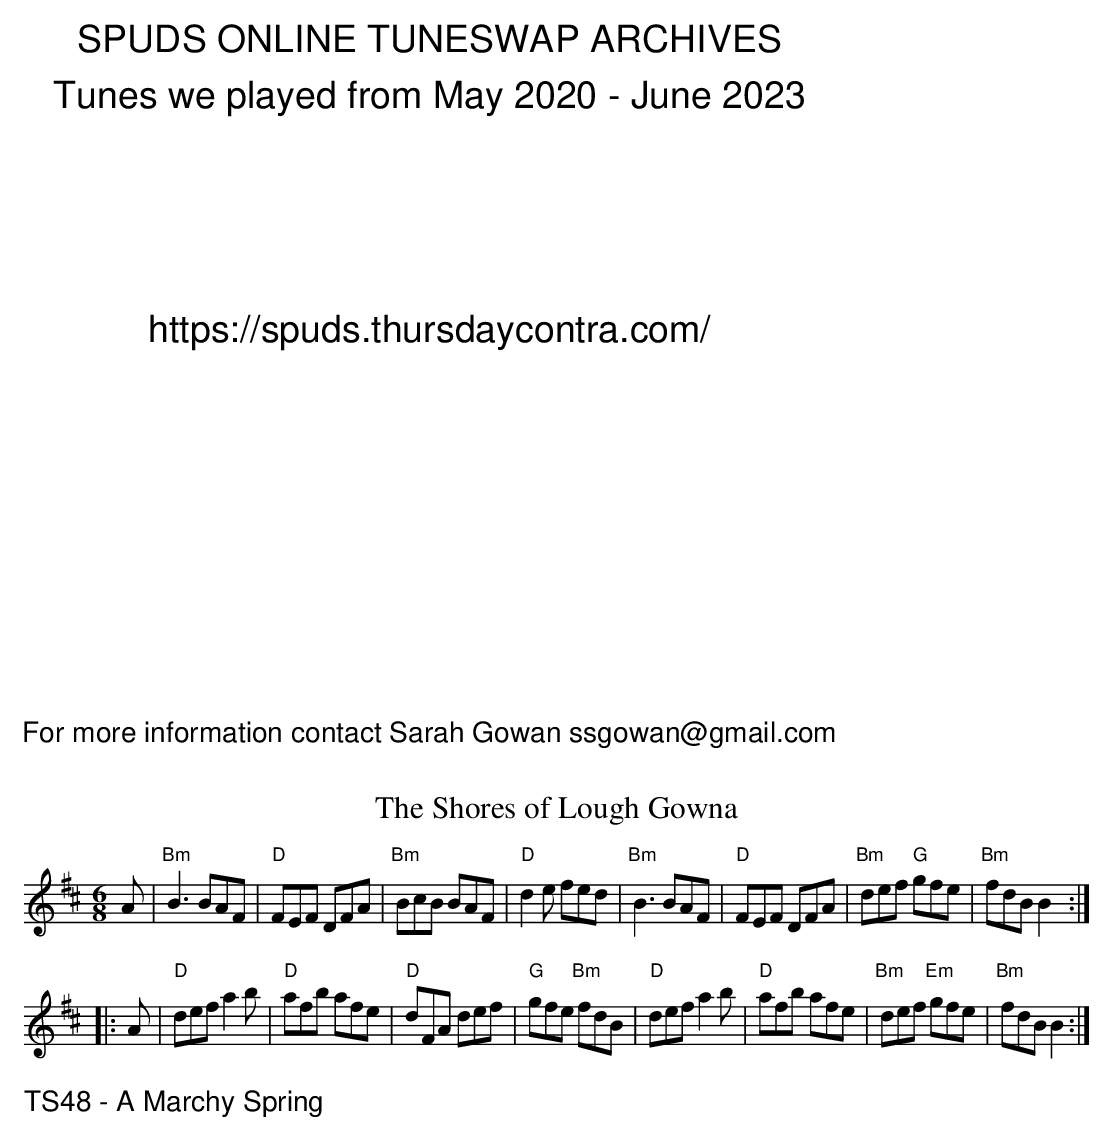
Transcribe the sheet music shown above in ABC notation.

X:1
T: Shores of Lough Gowna, The
M: 6/8
L: 1/8
K: Bm
A |\
"Bm"B3 BAF | "D"FEF DFA | "Bm"BcB BAF | "D"d2e fed |\
"Bm"B3 BAF | "D"FEF DFA | "Bm"def "G"gfe | "Bm"fdB B2 :|
|: A |\
"D"def a2b | "D"afb afe | "D"dFA def | "G"gfe "Bm"fdB |\
"D"def a2b | "D"afb afe | "Bm"def "Em"gfe | "Bm"fdB B2 :|
